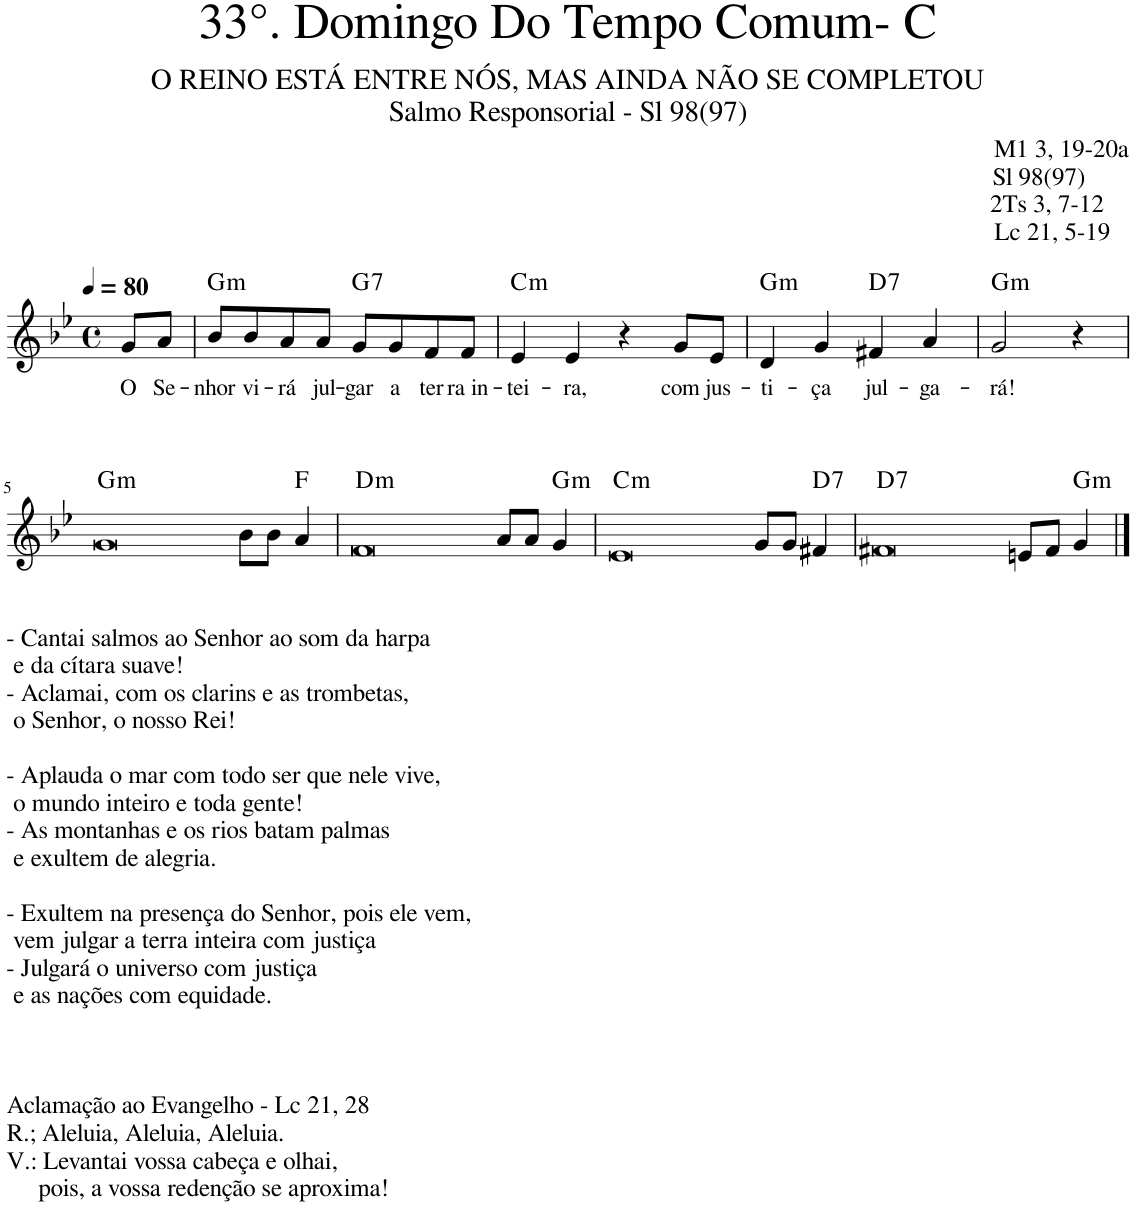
**kern	**text	**harte
*part1	*part1	*part1
*staff1	*staff1	*
*I"Voz	*	*
*I'Vo.	*	*
*clefG2	*	*
*k[b-e-]	*	*
*M4/4	*	*
*met(c)	*	*
*MM80	*	*
=	=	=
!	!LO:LY:b	!
8g/L	O	.
!	!LO:LY:b	!
8a/J	Se-	.
=1	=1	=1
!	!LO:LY:b	!LO:H:kt=m
8b-/L	-nhor	G:min
!	!LO:LY:b	!
8b-/	vi-	.
!	!LO:LY:b	!
8a/	-rá	.
!	!LO:LY:b	!
8a/J	jul-	.
!	!LO:LY:b	!LO:H:kt=7
8g/L	-gar	G:7
!	!LO:LY:b	!
8g/	a	.
!	!LO:LY:b	!
8f/	ter-	.
!	!LO:LY:b	!
8f/J	-ra in-	.
=2	=2	=2
!	!LO:LY:b	!LO:H:kt=m
4e-/	-tei-	C:min
!	!LO:LY:b	!
4e-/	-ra,	.
4r	.	.
!	!LO:LY:b	!
8g/L	com	.
!	!LO:LY:b	!
8e-/J	jus-	.
=3	=3	=3
!	!LO:LY:b	!LO:H:kt=m
4d/	-ti-	G:min
!	!LO:LY:b	!
4g/	-ça	.
!	!LO:LY:b	!LO:H:kt=7
4f#X/	jul-	D:7
!	!LO:LY:b	!
4a/	-ga-	.
=4	=4	=4
!	!LO:LY:b	!LO:H:kt=m
2g/	-rá!	G:min
4r	.	.
!!LO:LB:g=z
=5	=5	=5
!LO:TX:b:t=- Cantai salmos ao Senhor ao som da harpa	!	!
!LO:TX:b:t=e da cítara suave!	!	!
!LO:TX:b:t=- Aclamai, com os clarins e as trombetas,	!	!
!LO:TX:b:t=o Senhor, o nosso Rei!	!	!
!LO:TX:b:t=- Aplauda o mar com todo ser que nele vive,	!	!
!LO:TX:b:t=o mundo inteiro e toda gente!	!	!
!LO:TX:b:t=- As montanhas e os rios batam palmas	!	!
!LO:TX:b:t=e exultem de alegria.	!	!
!LO:TX:b:t=- Exultem na presença do Senhor, pois ele vem,	!	!
!LO:TX:b:t=vem julgar a terra inteira com justiça	!	!
!LO:TX:b:t=- Julgará o universo com justiça	!	!
!LO:TX:b:t=e as nações com equidade.	!	!
!LO:TX:b:t=Aclamação ao Evangelho - Lc 21, 28	!	!
!LO:TX:b:t=R.; Aleluia, Aleluia, Aleluia.	!	!
!LO:TX:b:t=V.&colon; Levantai vossa cabeça e olhai,	!	!
!LO:TX:b:t=pois, a vossa redenção se aproxima!	!	!LO:H:kt=m
[1g	.	G:min
1ryy	.	.
8b-\L	.	.
8b-\J	.	.
4a/	.	F:maj
=6	=6	=6
!	!	!LO:H:kt=m
[1f	.	D:min
1g]	.	.
8a/L	.	.
8a/J	.	.
!	!	!LO:H:kt=m
4g/	.	G:min
=7	=7	=7
!	!	!LO:H:kt=m
[1e-	.	C:min
1f]	.	.
8g/L	.	.
8g/J	.	.
!	!	!LO:H:kt=7
4f#X/	.	D:7
=8	=8	=8
!	!	!LO:H:kt=7
[1f#X	.	D:7
1e-]	.	.
8en/L	.	.
8f#/J	.	.
!	!	!LO:H:kt=m
4g/	.	G:min
==9	==9	==9
1f#]	.	.
=	=	=
*-	*-	*-
